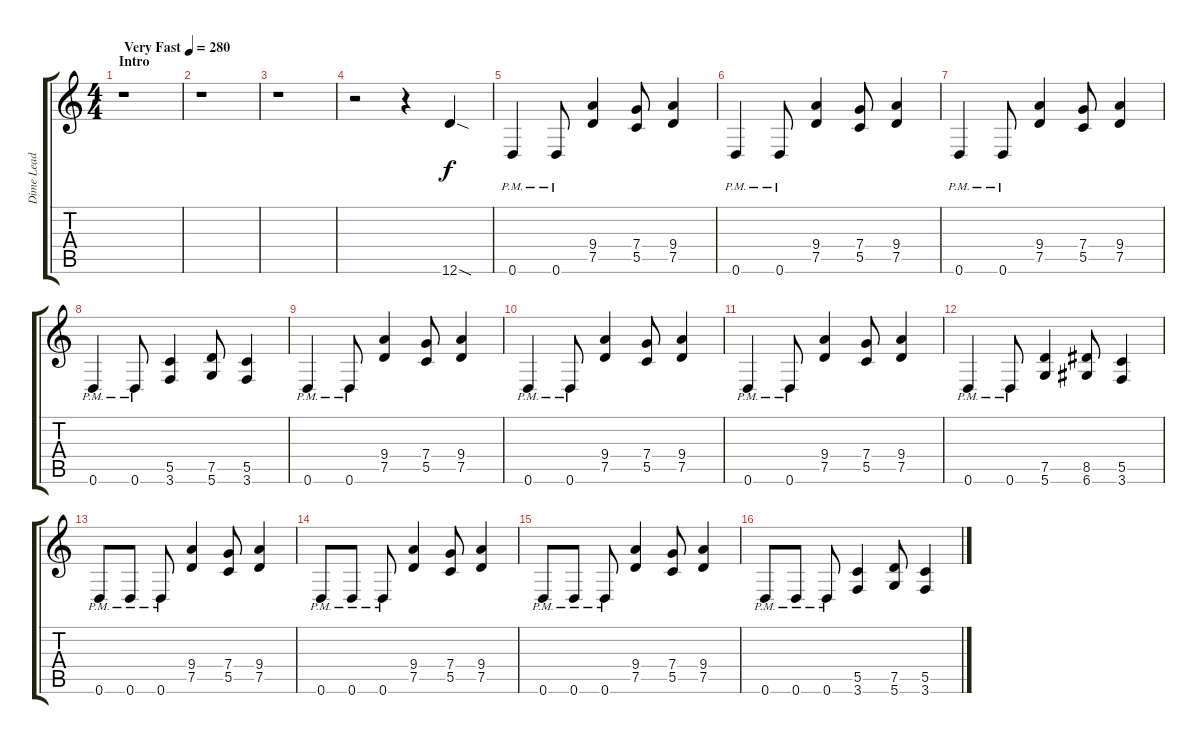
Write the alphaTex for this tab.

\track ("Dime Lead Guitar" "Dime Lead ") {instrument distortionguitar}
\staff {score tabs}
\tuning (D4 A3 F3 C3 G2 D2) {hide}
\ts (4 4)
\section ("" "Intro")
\tempo (280 "Very Fast")
\clef g2
\ks c
r.1{dy f instrument distortionguitar} |
r.1 |
r.1 |
r.2 r.4 12.6{sod}.4 |
0.6{pm}.4 0.6{pm}.8 (9.4 7.5).4 (7.4 5.5).8 (9.4 7.5).4 |
0.6{pm}.4 0.6{pm}.8 (9.4 7.5).4 (7.4 5.5).8 (9.4 7.5).4 |
0.6{pm}.4 0.6{pm}.8 (9.4 7.5).4 (7.4 5.5).8 (9.4 7.5).4 |
0.6{pm}.4 0.6{pm}.8 (5.5 3.6).4 (7.5 5.6).8 (5.5 3.6).4 |
0.6{pm}.4 0.6{pm}.8 (9.4 7.5).4 (7.4 5.5).8 (9.4 7.5).4 |
0.6{pm}.4 0.6{pm}.8 (9.4 7.5).4 (7.4 5.5).8 (9.4 7.5).4 |
0.6{pm}.4 0.6{pm}.8 (9.4 7.5).4 (7.4 5.5).8 (9.4 7.5).4 |
0.6{pm}.4 0.6{pm}.8 (7.5 5.6).4 (8.5 6.6).8 (5.5 3.6).4 |
0.6{pm}.8 0.6{pm}.8 0.6{pm}.8 (9.4 7.5).4 (7.4 5.5).8 (9.4 7.5).4 |
0.6{pm}.8 0.6{pm}.8 0.6{pm}.8 (9.4 7.5).4 (7.4 5.5).8 (9.4 7.5).4 |
0.6{pm}.8 0.6{pm}.8 0.6{pm}.8 (9.4 7.5).4 (7.4 5.5).8 (9.4 7.5).4 |
0.6{pm}.8 0.6{pm}.8 0.6{pm}.8 (5.5 3.6).4 (7.5 5.6).8 (5.5 3.6).4
